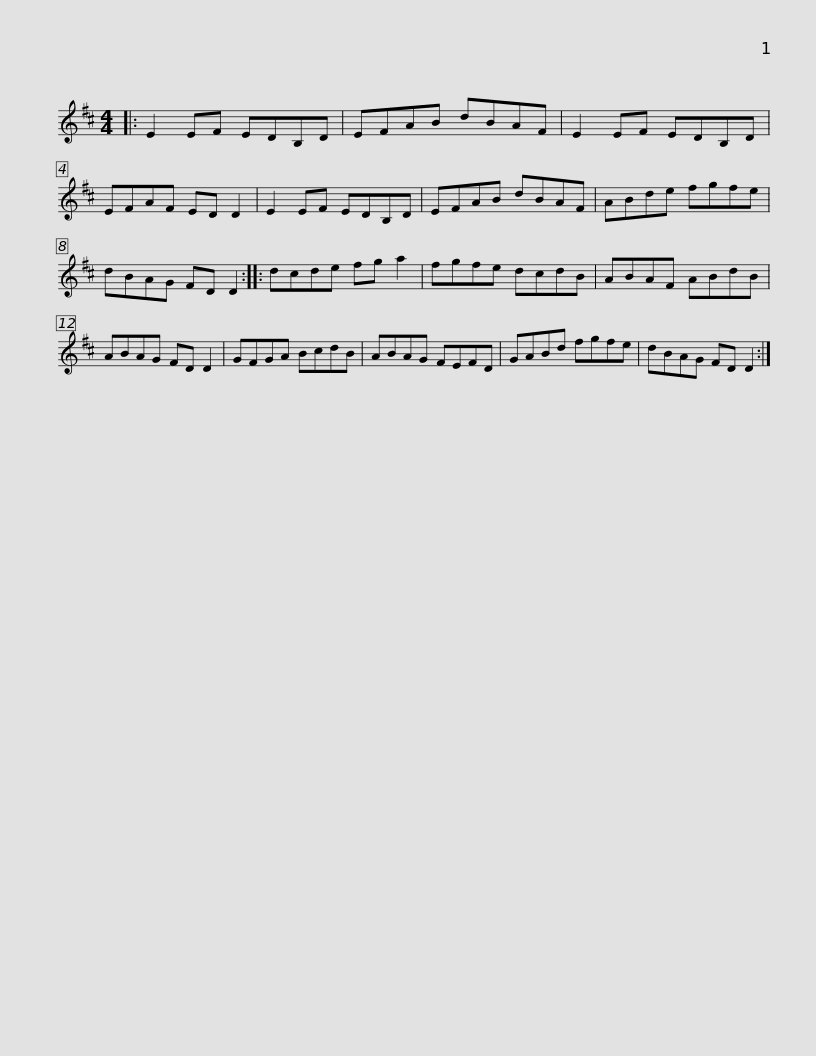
X:1
L:1/8
M:4/4
I:linebreak $
K:D
V:1 treble
V:1
|: E2 EF EDB,D | EFAB dBAF | E2 EF EDB,D | EFAF ED D2 | E2 EF EDB,D |$ %5
 EFAB dBAF | ABde fgfe | dBAG FD D2 :: dcde fg a2 | fgfe dcdB |$ %10
 ABAF ABdB | ABAG FD D2 | GFGA BcdB | ABAG FEFD | GABd fgfe |$ %15
 dBAG FD D2 :| %16
